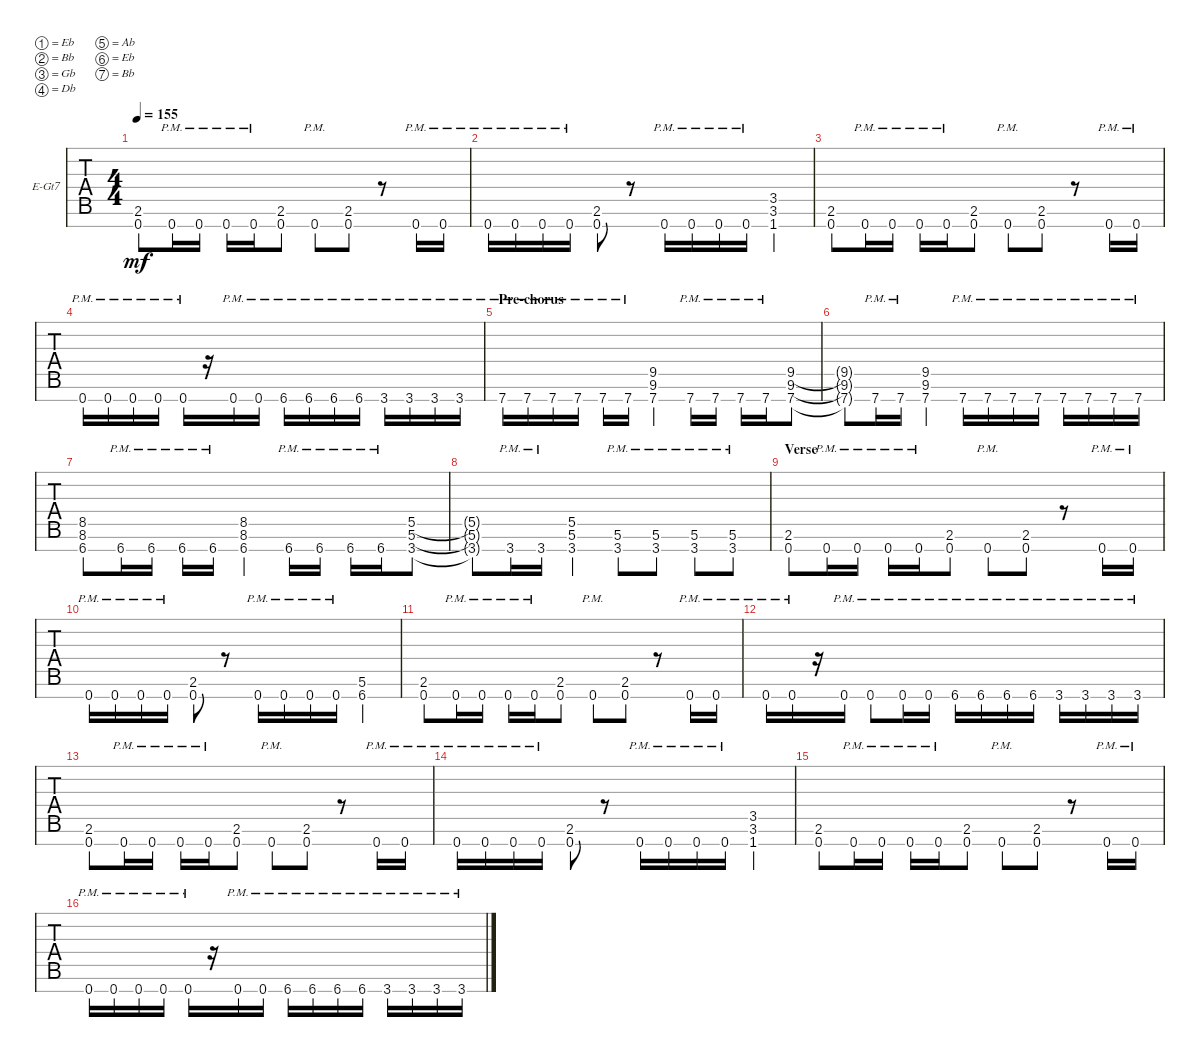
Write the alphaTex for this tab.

\defaultSystemsLayout 4
\bracketExtendMode groupsimilarinstruments
\firstSystemTrackNameOrientation horizontal
\otherSystemsTrackNameOrientation horizontal
\track ("Chris Feener" "E-Gt7") {instrument distortionguitar}
\staff {tabs}
\tuning (Eb4 Bb3 Gb3 Db3 Ab2 Eb2 Bb1)
\ts (4 4)
\tempo 155
\clef g2
\ks c
(0.7 2.6).8{dy mf} 0.7{pm}.16 0.7{pm}.16 0.7{pm}.16 0.7{pm}.16 (0.7 2.6).8 0.7{pm}.8 (0.7 2.6).8 r.8 0.7{pm}.16 0.7{pm}.16 |
0.7{pm}.16 0.7{pm}.16 0.7{pm}.16 0.7{pm}.16 (0.7 2.6).8 r.8 0.7{pm}.16 0.7{pm}.16 0.7{pm}.16 0.7{pm}.16 (1.7 3.6 3.5).4 |
(0.7 2.6).8 0.7{pm}.16 0.7{pm}.16 0.7{pm}.16 0.7{pm}.16 (0.7 2.6).8 0.7{pm}.8 (0.7 2.6).8 r.8 0.7{pm}.16 0.7{pm}.16 |
0.7{pm}.16 0.7{pm}.16 0.7{pm}.16 0.7{pm}.16 0.7{pm}.16 r.16 0.7{pm}.16 0.7{pm}.16 6.7{pm}.16 6.7{pm}.16 6.7{pm}.16 6.7{pm}.16 3.7{pm}.16 3.7{pm}.16 3.7{pm}.16 3.7{pm}.16 |
\section ("" "Pre-chorus")
7.7{pm}.16 7.7{pm}.16 7.7{pm}.16 7.7{pm}.16 7.7{pm}.16 7.7{pm}.16 (7.7 9.6 9.5).4 7.7{pm}.16 7.7{pm}.16 7.7{pm}.16 7.7{pm}.16 (7.7 9.6 9.5).8 |
(7.7{t} 9.6{t} 9.5{t}).8 7.7{pm}.16 7.7{pm}.16 (7.7 9.6 9.5).4 7.7{pm}.16 7.7{pm}.16 7.7{pm}.16 7.7{pm}.16 7.7{pm}.16 7.7{pm}.16 7.7{pm}.16 7.7{pm}.16 |
(6.7 8.6 8.5).8 6.7{pm}.16 6.7{pm}.16 6.7{pm}.16 6.7{pm}.16 (6.7 8.6 8.5).4 6.7{pm}.16 6.7{pm}.16 6.7{pm}.16 6.7{pm}.16 (3.7 5.6 5.5).8 |
(3.7{t} 5.6{t} 5.5{t}).8 3.7{pm}.16 3.7{pm}.16 (3.7 5.6 5.5).4 (3.7{pm} 5.6{pm}).8 (3.7{pm} 5.6{pm}).8 (3.7{pm} 5.6{pm}).8 (3.7{pm} 5.6{pm}).8 |
\section ("" "Verse")
(0.7 2.6).8 0.7{pm}.16 0.7{pm}.16 0.7{pm}.16 0.7{pm}.16 (0.7 2.6).8 0.7{pm}.8 (0.7 2.6).8 r.8 0.7{pm}.16 0.7{pm}.16 |
0.7{pm}.16 0.7{pm}.16 0.7{pm}.16 0.7{pm}.16 (0.7 2.6).8 r.8 0.7{pm}.16 0.7{pm}.16 0.7{pm}.16 0.7{pm}.16 (6.7 5.6).4 |
(0.7 2.6).8 0.7{pm}.16 0.7{pm}.16 0.7{pm}.16 0.7{pm}.16 (0.7 2.6).8 0.7{pm}.8 (0.7 2.6).8 r.8 0.7{pm}.16 0.7{pm}.16 |
0.7{pm}.16 0.7{pm}.16 r.16 0.7{pm}.16 0.7{pm}.8 0.7{pm}.16 0.7{pm}.16 6.7{pm}.16 6.7{pm}.16 6.7{pm}.16 6.7{pm}.16 3.7{pm}.16 3.7{pm}.16 3.7{pm}.16 3.7{pm}.16 |
(0.7 2.6).8 0.7{pm}.16 0.7{pm}.16 0.7{pm}.16 0.7{pm}.16 (0.7 2.6).8 0.7{pm}.8 (0.7 2.6).8 r.8 0.7{pm}.16 0.7{pm}.16 |
0.7{pm}.16 0.7{pm}.16 0.7{pm}.16 0.7{pm}.16 (0.7 2.6).8 r.8 0.7{pm}.16 0.7{pm}.16 0.7{pm}.16 0.7{pm}.16 (1.7 3.6 3.5).4 |
(0.7 2.6).8 0.7{pm}.16 0.7{pm}.16 0.7{pm}.16 0.7{pm}.16 (0.7 2.6).8 0.7{pm}.8 (0.7 2.6).8 r.8 0.7{pm}.16 0.7{pm}.16 |
0.7{pm}.16 0.7{pm}.16 0.7{pm}.16 0.7{pm}.16 0.7{pm}.16 r.16 0.7{pm}.16 0.7{pm}.16 6.7{pm}.16 6.7{pm}.16 6.7{pm}.16 6.7{pm}.16 3.7{pm}.16 3.7{pm}.16 3.7{pm}.16 3.7{pm}.16
